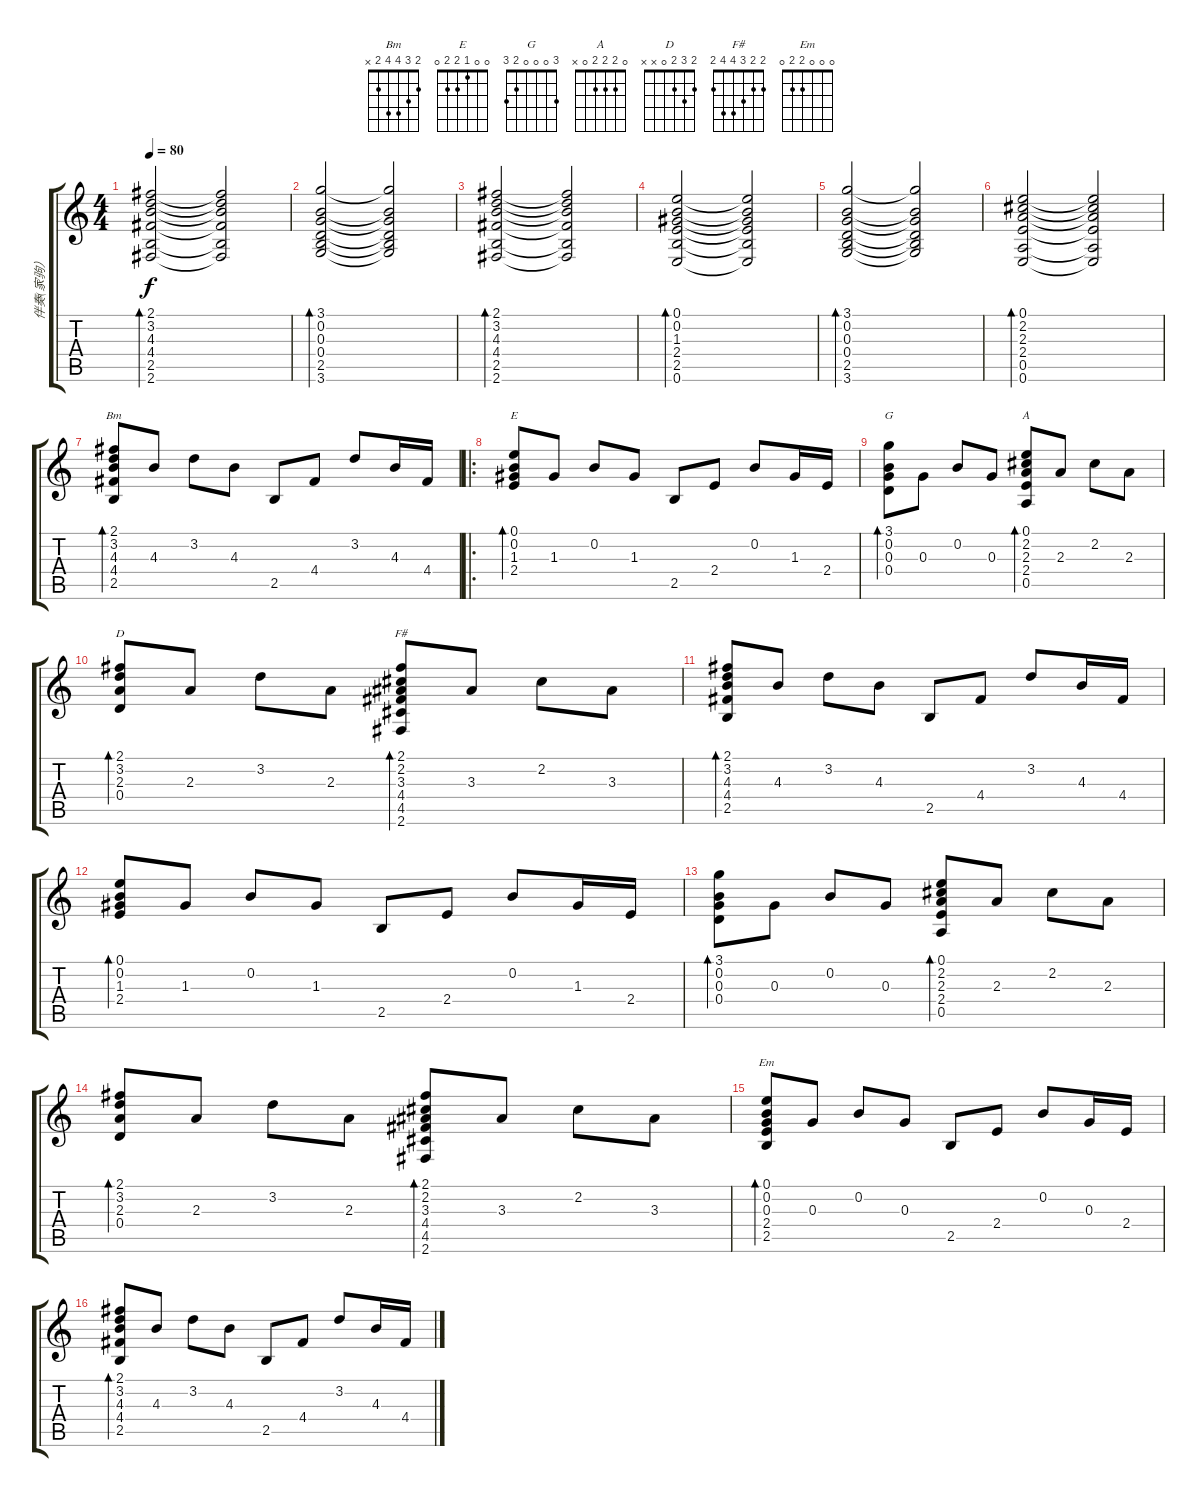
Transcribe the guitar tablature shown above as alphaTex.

\track ("伴奏(家驹）" "伴奏(家驹）") {instrument electricguitarjazz}
\staff {score tabs}
\tuning (E4 B3 G3 D3 A2 E2) {hide}
\chord ("Bm" 2 3 4 4 2 x)
\chord ("E" 0 0 1 2 2 0)
\chord ("G" 3 0 0 0 2 3)
\chord ("A" 0 2 2 2 0 x)
\chord ("D" 2 3 2 0 x x)
\chord ("F#" 2 2 3 4 4 2)
\chord ("Em" 0 0 0 2 2 0)
\ts (4 4)
\tempo 80
\clef g2
\ks c
(2.1 3.2 4.3 4.4 2.5 2.6).2{bd 240 dy f instrument electricguitarjazz} (2.1{t} 3.2{t} 4.3{t} 4.4{t} 2.5{t} 2.6{t}).2 |
(3.1 0.2 0.3 0.4 2.5 3.6).2{bd 240} (3.1{t} 0.2{t} 0.3{t} 0.4{t} 2.5{t} 3.6{t}).2 |
(2.1 3.2 4.3 4.4 2.5 2.6).2{bd 240} (2.1{t} 3.2{t} 4.3{t} 4.4{t} 2.5{t} 2.6{t}).2 |
(0.1 0.2 1.3 2.4 2.5 0.6).2{bd 240} (0.1{t} 0.2{t} 1.3{t} 2.4{t} 2.5{t} 0.6{t}).2 |
(3.1 0.2 0.3 0.4 2.5 3.6).2{bd 240} (3.1{t} 0.2{t} 0.3{t} 0.4{t} 2.5{t} 3.6{t}).2 |
(0.1 2.2 2.3 2.4 0.5 0.6).2{bd 240} (0.1{t} 2.2{t} 2.3{t} 2.4{t} 0.5{t} 0.6{t}).2 |
(2.1 3.2 4.3 4.4 2.5).8{bd 480 ch "Bm"} 4.3.8 3.2.8 4.3.8 2.5.8 4.4.8 3.2.8 4.3.16 4.4.16 |
\ro
(0.1 0.2 1.3 2.4).8{bd 480 ch "E"} 1.3.8 0.2.8 1.3.8 2.5.8 2.4.8 0.2.8 1.3.16 2.4.16 |
(3.1 0.2 0.3 0.4).8{bd 480 ch "G"} 0.3.8 0.2.8 0.3.8 (0.1 2.2 2.3 2.4 0.5).8{bd 240 ch "A"} 2.3.8 2.2.8 2.3.8 |
(2.1 3.2 2.3 0.4).8{bd 240 ch "D"} 2.3.8 3.2.8 2.3.8 (2.1 2.2 3.3 4.4 4.5 2.6).8{bd 240 ch "F#"} 3.3.8 2.2.8 3.3.8 |
(2.1 3.2 4.3 4.4 2.5).8{bd 240} 4.3.8 3.2.8 4.3.8 2.5.8 4.4.8 3.2.8 4.3.16 4.4.16 |
(0.1 0.2 1.3 2.4).8{bd 480} 1.3.8 0.2.8 1.3.8 2.5.8 2.4.8 0.2.8 1.3.16 2.4.16 |
(3.1 0.2 0.3 0.4).8{bd 240} 0.3.8 0.2.8 0.3.8 (0.1 2.2 2.3 2.4 0.5).8{bd 240} 2.3.8 2.2.8 2.3.8 |
(2.1 3.2 2.3 0.4).8{bd 240} 2.3.8 3.2.8 2.3.8 (2.1 2.2 3.3 4.4 4.5 2.6).8{bd 240} 3.3.8 2.2.8 3.3.8 |
(0.1 0.2 0.3 2.4 2.5).8{bd 240 ch "Em"} 0.3.8 0.2.8 0.3.8 2.5.8 2.4.8 0.2.8 0.3.16 2.4.16 |
(2.1 3.2 4.3 4.4 2.5).8{bd 240} 4.3.8 3.2.8 4.3.8 2.5.8 4.4.8 3.2.8 4.3.16 4.4.16
